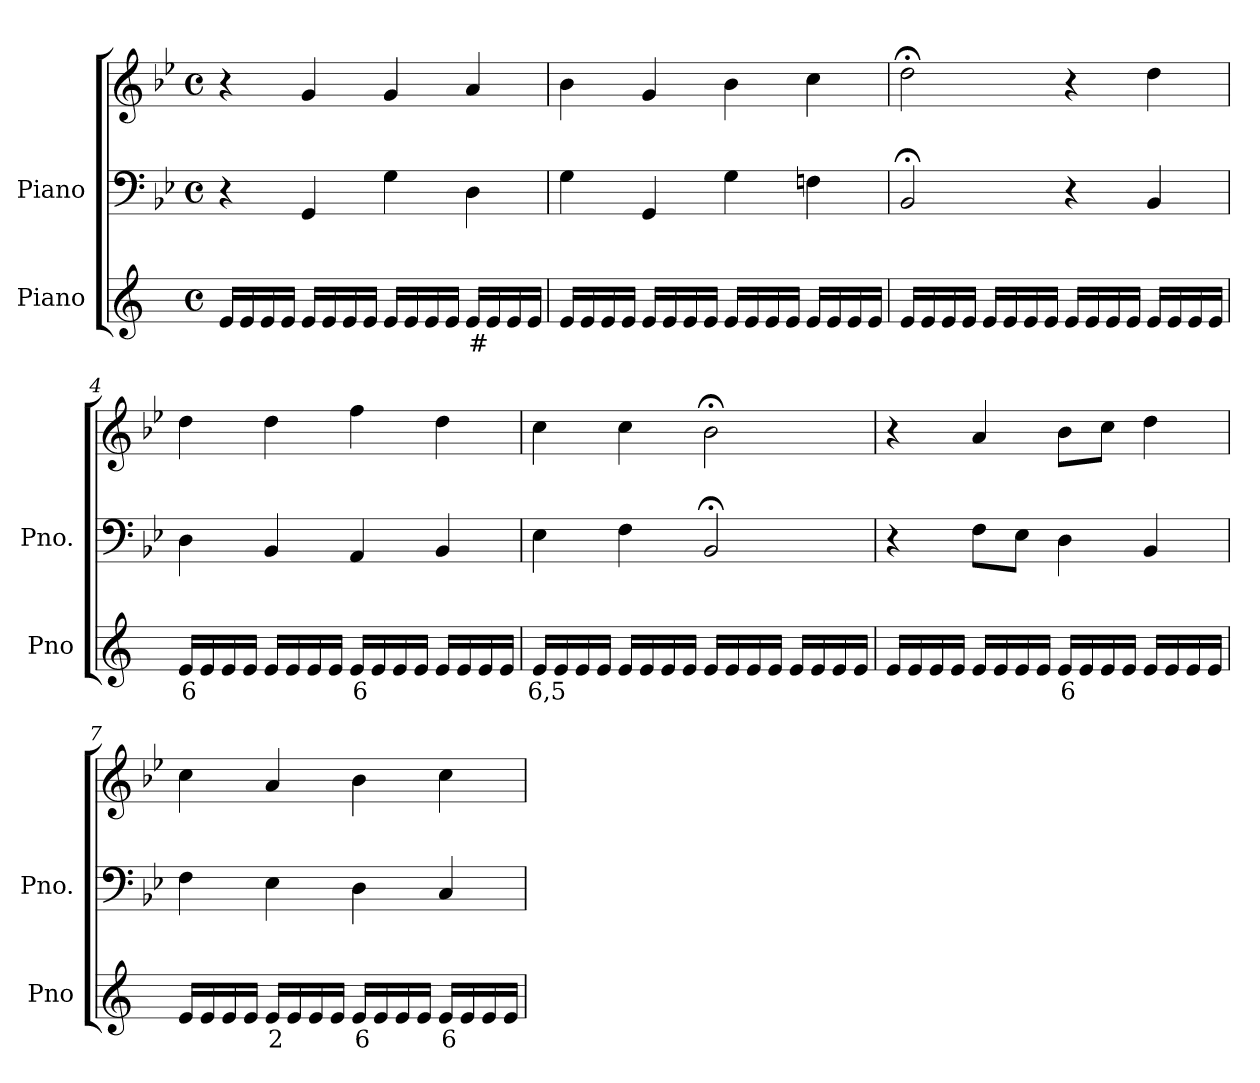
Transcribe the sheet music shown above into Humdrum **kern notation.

**kern	**text	**kern	**kern
*part2	*part2	*part1	*part1
*staff3	*staff3	*staff2	*staff1
*I"Piano	*	*I"Piano	*
*I'Pno	*	*I'Pno.	*
*clefG2	*	*clefF4	*clefG2
*k[]	*	*k[b-e-]	*k[b-e-]
*M4/4	*	*M4/4	*M4/4
*met(c)	*	*met(c)	*met(c)
=1	=1	=1	=1
16e/LL	.	4r	4r
16e/	.	.	.
16e/	.	.	.
16e/JJ	.	.	.
16e/LL	.	4GG/	4g/
16e/	.	.	.
16e/	.	.	.
16e/JJ	.	.	.
16e/LL	.	4G\	4g/
16e/	.	.	.
16e/	.	.	.
16e/JJ	.	.	.
!	!LO:LY:b	!	!
16e/LL	#	4D\	4a/
16e/	.	.	.
16e/	.	.	.
16e/JJ	.	.	.
=2	=2	=2	=2
16e/LL	.	4G\	4b-\
16e/	.	.	.
16e/	.	.	.
16e/JJ	.	.	.
16e/LL	.	4GG/	4g/
16e/	.	.	.
16e/	.	.	.
16e/JJ	.	.	.
16e/LL	.	4G\	4b-\
16e/	.	.	.
16e/	.	.	.
16e/JJ	.	.	.
16e/LL	.	4Fn\	4cc\
16e/	.	.	.
16e/	.	.	.
16e/JJ	.	.	.
=3	=3	=3	=3
16e/LL	.	2BB-;</	2dd;<\
16e/	.	.	.
16e/	.	.	.
16e/JJ	.	.	.
16e/LL	.	.	.
16e/	.	.	.
16e/	.	.	.
16e/JJ	.	.	.
16e/LL	.	4r	4r
16e/	.	.	.
16e/	.	.	.
16e/JJ	.	.	.
16e/LL	.	4BB-/	4dd\
16e/	.	.	.
16e/	.	.	.
16e/JJ	.	.	.
=4	=4	=4	=4
!	!LO:LY:b	!	!
16e/LL	6	4D\	4dd\
16e/	.	.	.
16e/	.	.	.
16e/JJ	.	.	.
16e/LL	.	4BB-/	4dd\
16e/	.	.	.
16e/	.	.	.
16e/JJ	.	.	.
!	!LO:LY:b	!	!
16e/LL	6	4AA/	4ff\
16e/	.	.	.
16e/	.	.	.
16e/JJ	.	.	.
16e/LL	.	4BB-/	4dd\
16e/	.	.	.
16e/	.	.	.
16e/JJ	.	.	.
=5	=5	=5	=5
!	!LO:LY:b	!	!
16e/LL	6,5	4E-\	4cc\
16e/	.	.	.
16e/	.	.	.
16e/JJ	.	.	.
16e/LL	.	4F\	4cc\
16e/	.	.	.
16e/	.	.	.
16e/JJ	.	.	.
16e/LL	.	2BB-;</	2b-;<\
16e/	.	.	.
16e/	.	.	.
16e/JJ	.	.	.
16e/LL	.	.	.
16e/	.	.	.
16e/	.	.	.
16e/JJ	.	.	.
=6	=6	=6	=6
16e/LL	.	4r	4r
16e/	.	.	.
16e/	.	.	.
16e/JJ	.	.	.
16e/LL	.	8F\L	4a/
16e/	.	.	.
!	!LO:LY:b	!	!
16e/	_	8E-\J	.
16e/JJ	.	.	.
!	!LO:LY:b	!	!
16e/LL	6	4D\	8b-\L
16e/	.	.	.
16e/	.	.	8cc\J
16e/JJ	.	.	.
16e/LL	.	4BB-/	4dd\
16e/	.	.	.
16e/	.	.	.
16e/JJ	.	.	.
=7	=7	=7	=7
16e/LL	.	4F\	4cc\
16e/	.	.	.
16e/	.	.	.
16e/JJ	.	.	.
!	!LO:LY:b	!	!
16e/LL	2	4E-\	4a/
16e/	.	.	.
16e/	.	.	.
16e/JJ	.	.	.
!	!LO:LY:b	!	!
16e/LL	6	4D\	4b-\
16e/	.	.	.
16e/	.	.	.
16e/JJ	.	.	.
!	!LO:LY:b	!	!
16e/LL	6	4C/	4cc\
16e/	.	.	.
16e/	.	.	.
16e/JJ	.	.	.
=	=	=	=
*-	*-	*-	*-
